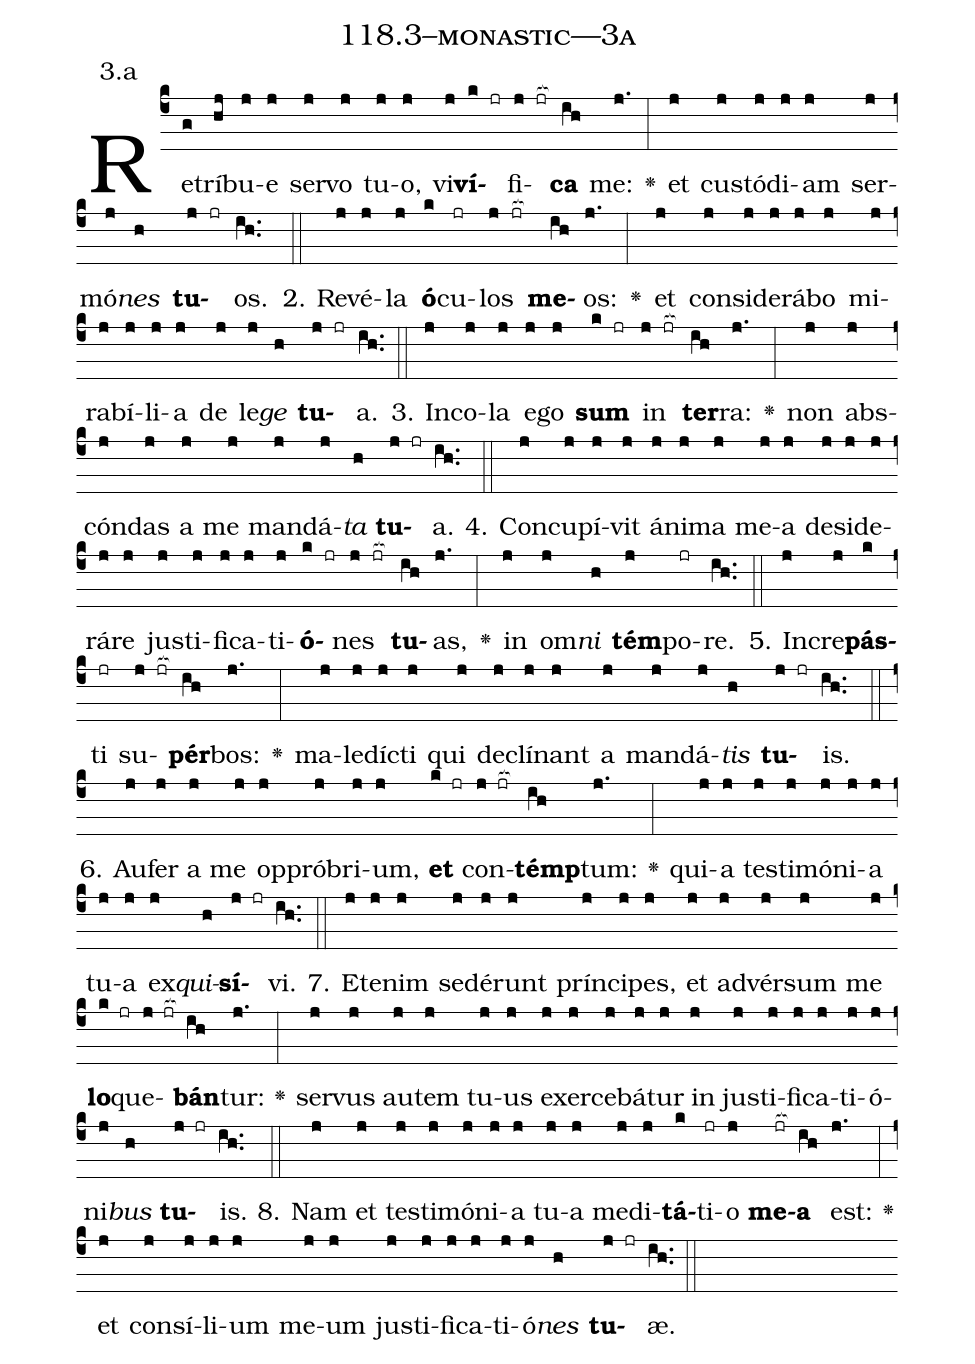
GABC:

name: 118.3--monastic---3a;
annotation: 3.a;
%%
(c4)Re(g)trí(hj)bu(j)e(j) ser(j)vo(j) tu(j)o,(j) vi(j)<b>ví</b>(k jr)fi(j jr[ocb:1{])<b>ca</b>(ih[ocb:0}]) me:(j.) <v>\greheightstar</v>(:) et(j) cus(j)tó(j)di(j)am(j) ser(j)mó(j)<i>nes</i>(h) <b>tu</b>(j jr)os.(ih..) (::)
2. Re(j)vé(j)la(j) <b>ó</b>(k)cu(jr)los(j jr[ocb:1{]) <b>me</b>(ih[ocb:0}])os:(j.) <v>\greheightstar</v>(:) et(j) con(j)si(j)de(j)rá(j)bo(j) mi(j)ra(j)bí(j)li(j)a(j) de(j) le(j)<i>ge</i>(h) <b>tu</b>(j jr)a.(ih..) (::)
3. In(j)co(j)la(j) e(j)go(j) <b>sum</b>(k jr) in(j jr[ocb:1{]) <b>ter</b>(ih[ocb:0}])ra:(j.) <v>\greheightstar</v>(:) non(j) abs(j)cón(j)das(j) a(j) me(j) man(j)dá(j)<i>ta</i>(h) <b>tu</b>(j jr)a.(ih..) (::)
4. Con(j)cu(j)pí(j)vit(j) á(j)ni(j)ma(j) me(j)a(j) de(j)si(j)de(j)rá(j)re(j) jus(j)ti(j)fi(j)ca(j)ti(j)<b>ó</b>(k jr)nes(j jr[ocb:1{]) <b>tu</b>(ih[ocb:0}])as,(j.) <v>\greheightstar</v>(:) in(j) om(j)<i>ni</i>(h) <b>tém</b>(j)po(jr)re.(ih..) (::)
5. In(j)cre(j)<b>pás</b>(k)ti(jr) su(j jr[ocb:1{])<b>pér</b>(ih[ocb:0}])bos:(j.) <v>\greheightstar</v>(:) ma(j)le(j)díc(j)ti(j) qui(j) de(j)clí(j)nant(j) a(j) man(j)dá(j)<i>tis</i>(h) <b>tu</b>(j jr)is.(ih..) (::)
6. Au(j)fer(j) a(j) me(j) op(j)pró(j)bri(j)um,(j) <b>et</b>(k jr) con(j jr[ocb:1{])<b>témp</b>(ih[ocb:0}])tum:(j.) <v>\greheightstar</v>(:) qui(j)a(j) tes(j)ti(j)mó(j)ni(j)a(j) tu(j)a(j) ex(j)<i>qui</i>(h)<b>sí</b>(j jr)vi.(ih..) (::)
7. Et(j)e(j)nim(j) se(j)dé(j)runt(j) prín(j)ci(j)pes,(j) et(j) ad(j)vér(j)sum(j) me(j) <b>lo</b>(k jr)que(j jr[ocb:1{])<b>bán</b>(ih[ocb:0}])tur:(j.) <v>\greheightstar</v>(:) ser(j)vus(j) au(j)tem(j) tu(j)us(j) ex(j)er(j)ce(j)bá(j)tur(j) in(j) jus(j)ti(j)fi(j)ca(j)ti(j)ó(j)ni(j)<i>bus</i>(h) <b>tu</b>(j jr)is.(ih..) (::)
8. Nam(j) et(j) tes(j)ti(j)mó(j)ni(j)a(j) tu(j)a(j) me(j)di(j)<b>tá</b>(k)ti(jr)o(j) <b>me</b>(jr[ocb:1{])<b>a</b>(ih[ocb:0}]) est:(j.) <v>\greheightstar</v>(:) et(j) con(j)sí(j)li(j)um(j) me(j)um(j) jus(j)ti(j)fi(j)ca(j)ti(j)ó(j)<i>nes</i>(h) <b>tu</b>(j jr)æ.(ih..) (::)
